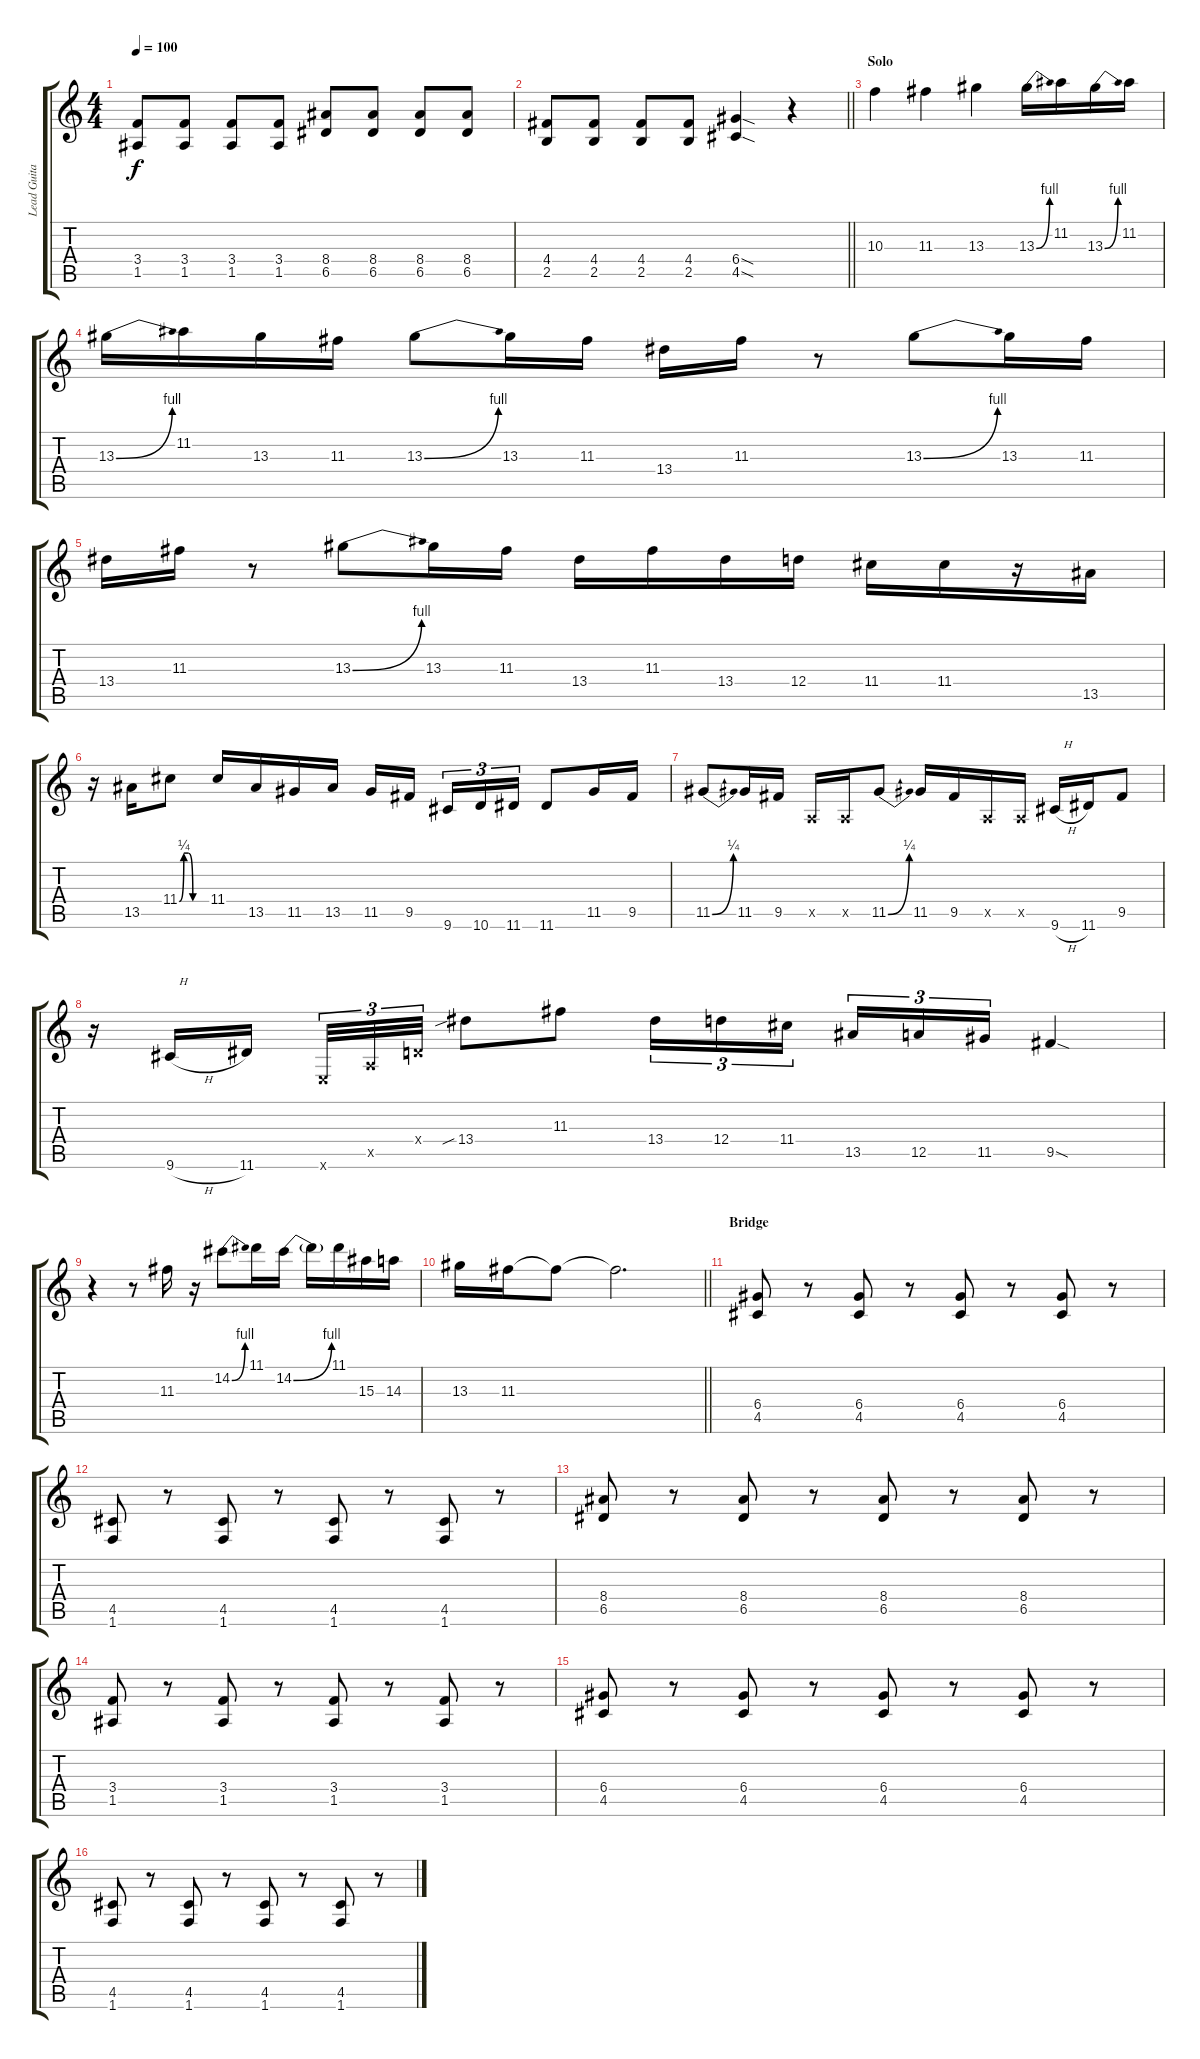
\track ("Lead Guitar" "Lead Guita") {instrument overdrivenguitar}
\staff {score tabs}
\tuning (E4 B3 G3 D3 A2 E2) {hide}
\ts (4 4)
\tempo 100
\clef g2
\ks c
(3.4 1.5).8{dy f} (3.4 1.5).8 (3.4 1.5).8 (3.4 1.5).8 (8.4 6.5).8 (8.4 6.5).8 (8.4 6.5).8 (8.4 6.5).8 |
\barLineRight lightlight
(4.4 2.5).8 (4.4 2.5).8 (4.4 2.5).8 (4.4 2.5).8 (6.4{sod} 4.5{sod}).4 r.4 |
\section ("" "Solo")
10.3.4 11.3.4 13.3.4 13.3{be (bend 0 0 60 4)}.16 11.2.16 13.3{be (bend 0 0 60 4)}.16 11.2.16 |
13.3{be (bend 0 0 60 4)}.16 11.2.16 13.3.16 11.3.16 13.3{be (bend 0 0 60 4)}.8 13.3.16 11.3.16 13.4.16 11.3.16 r.8 13.3{be (bend 0 0 60 4)}.8 13.3.16 11.3.16 |
13.4.16 11.3.16 r.8 13.3{be (bend 0 0 60 4)}.8 13.3.16 11.3.16 13.4.16 11.3.16 13.4.16 12.4.16 11.4.16 11.4.16 r.16 13.5.16 |
r.16 13.5.16 11.4{be (custom 0 0 10 1 20 1 30 0 60 0)}.8 11.4.16 13.5.16 11.5.16 13.5.16 11.5.16 9.5.16{beam splitsecondary} 9.6.16{tu (3 2)} 10.6.16{tu (3 2)} 11.6.16{tu (3 2)} 11.6.8 11.5.16 9.5.16 |
11.5{be (bend 0 0 60 1)}.8 11.5.16 9.5.16 0.5{x}.16 0.5{x}.16 11.5{be (bend 0 0 60 1)}.8 11.5.16 9.5.16 0.5{x}.16 0.5{x}.16 9.6{h}.16{txt "   H"} 11.6.16 9.5.8 |
r.16 9.6{h}.16{txt "   H"} 11.6.16{beam splitsecondary} 0.6{x}.32{tu (3 2)} 0.5{x}.32{tu (3 2)} 0.4{x}.32{tu (3 2)} 13.4{sib}.8 11.3.8 13.4.16{tu (3 2)} 12.4.16{tu (3 2)} 11.4.16{tu (3 2) beam splitsecondary} 13.5.16{tu (3 2)} 12.5.16{tu (3 2)} 11.5.16{tu (3 2)} 9.5{sod}.4 |
r.4 r.8 11.3.16 r.16 14.2{be (bend 0 0 60 4)}.8 11.1.16 14.2{be (bend 0 0 60 4)}.16 14.2{t}.16 11.1.16 15.3.16 14.3.16 |
\barLineRight lightlight
13.3.16 11.3.16 11.3{t}.8 11.3{t}.2{d} |
\section ("" "Bridge")
(6.4 4.5).8 r.8 (6.4 4.5).8 r.8 (6.4 4.5).8 r.8 (6.4 4.5).8 r.8 |
(4.5 1.6).8 r.8 (4.5 1.6).8 r.8 (4.5 1.6).8 r.8 (4.5 1.6).8 r.8 |
(8.4 6.5).8 r.8 (8.4 6.5).8 r.8 (8.4 6.5).8 r.8 (8.4 6.5).8 r.8 |
(3.4 1.5).8 r.8 (3.4 1.5).8 r.8 (3.4 1.5).8 r.8 (3.4 1.5).8 r.8 |
(6.4 4.5).8 r.8 (6.4 4.5).8 r.8 (6.4 4.5).8 r.8 (6.4 4.5).8 r.8 |
(4.5 1.6).8 r.8 (4.5 1.6).8 r.8 (4.5 1.6).8 r.8 (4.5 1.6).8 r.8
